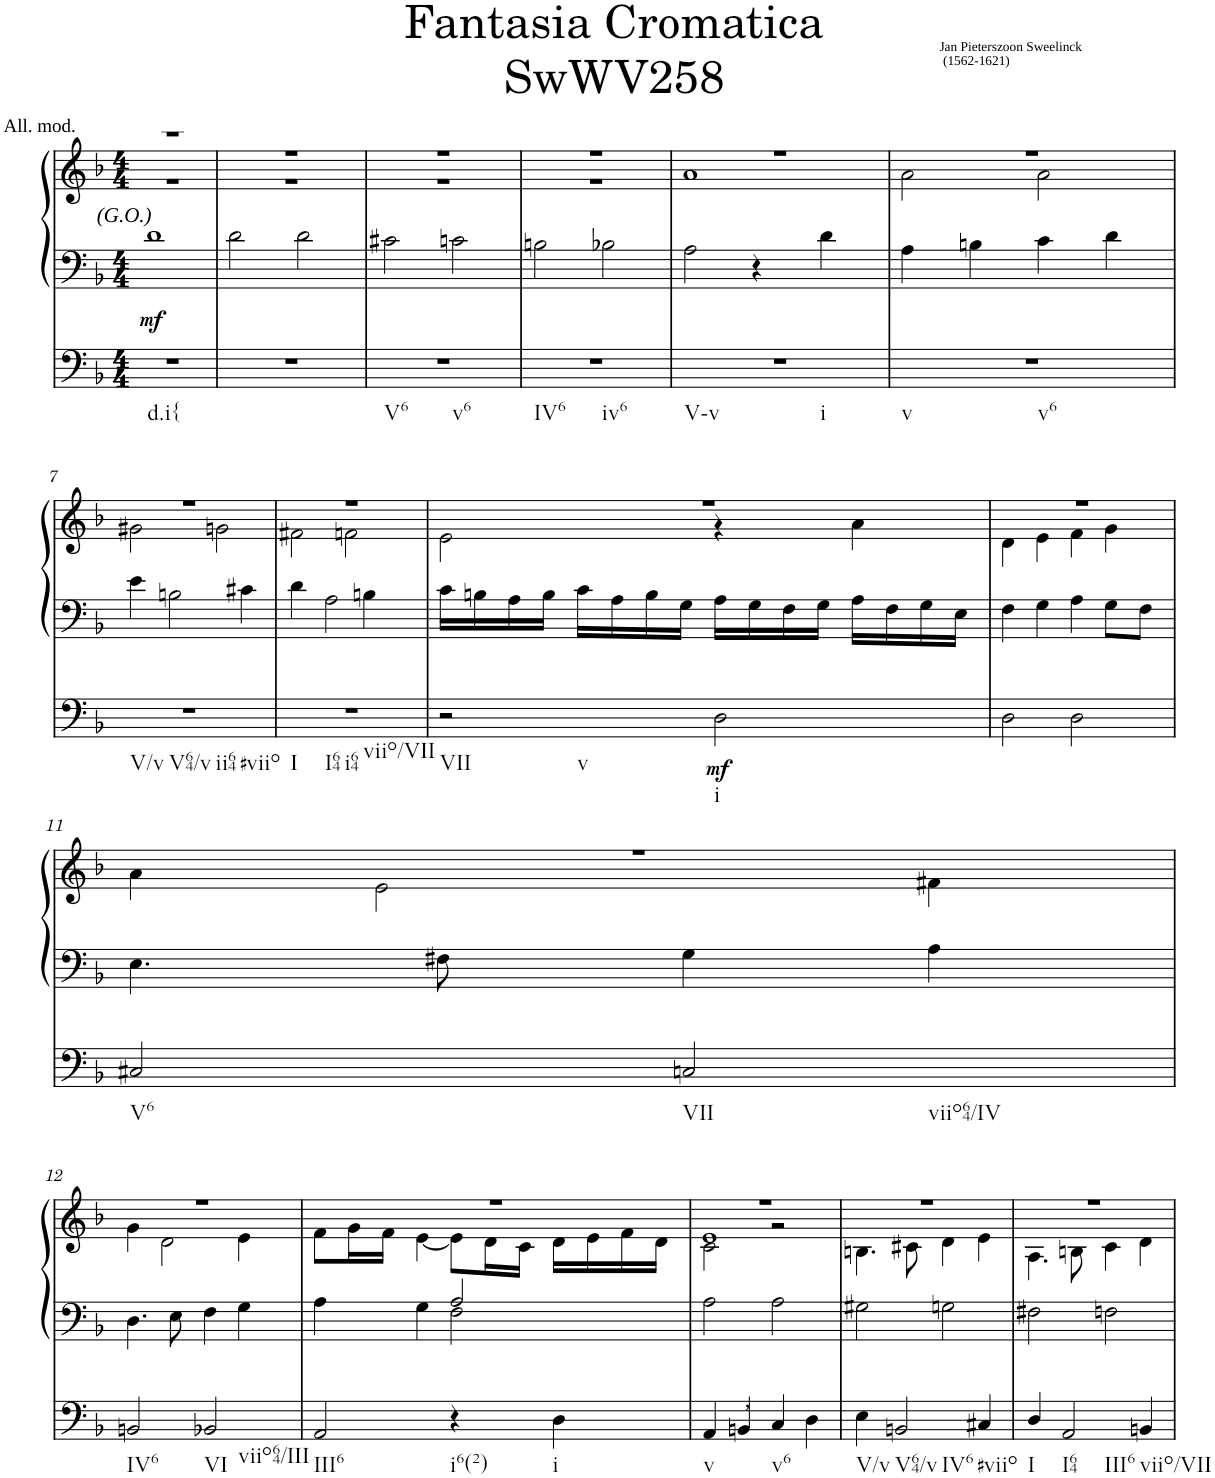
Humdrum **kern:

**kern	**dynam	**kern	**kern	**dynam
*part2	*part2	*part1	*part1	*part1
*staff3	*staff3	*staff2	*staff1	*staff1/2
*I"Pedal	*	*I"linke Hand	*	*
*clefF4	*	*clefF4	*clefG2	*
*k[b-]	*	*k[b-]	*k[b-]	*
*M4/4	*	*M4/4	*M4/4	*
=1	=1	=1	=1	=1
*	*	*	*^	*
!	!	!	!LO:TX:a:t=All. mod.	!	!
!LO:TX:b:t=d.i{	!	!	!	!	!
!	!	!	!	!	!LO:DY:b=2
1r	.	1d	1r	1r	mf
=2	=2	=2	=2	=2	=2
!	!	!LO:TX:a:i:t=(G.O.)	!	!	!
1r	.	2d\	1r	1r	.
.	.	2d\	.	.	.
=3	=3	=3	=3	=3	=3
!LO:TX:b:t=V6	!	!	!	!	!
!LO:TX:b:t=v6	!	!	!	!	!
1r	.	2c#X\	1r	1r	.
.	.	2cn\	.	.	.
=4	=4	=4	=4	=4	=4
!LO:TX:b:t=IV6	!	!	!	!	!
!LO:TX:b:t=iv6	!	!	!	!	!
1r	.	2Bn\	1r	1r	.
.	.	2B-X\	.	.	.
=5	=5	=5	=5	=5	=5
!LO:TX:b:t=V-v	!	!	!	!	!
!LO:TX:b:t=i	!	!	!	!	!
1r	.	2A\	1r	1a	.
.	.	4r	.	.	.
.	.	4d\	.	.	.
=6	=6	=6	=6	=6	=6
!	!	!	!LO:TX:a:t=Jan Pieterszoon Sweelinck	!	!
!	!	!	!LO:TX:a:t=(1562-1621)	!	!
!LO:TX:b:t=v	!	!	!	!	!
!LO:TX:b:t=v6	!	!	!	!	!
1r	.	4A\	1r	2a\	.
.	.	4Bn\	.	.	.
.	.	4c\	.	2a\	.
.	.	4d\	.	.	.
!!LO:LB:g=z	!!
=7	=7	=7	=7	=7	=7
!LO:TX:b:t=V/v	!	!	!	!	!
!LO:TX:b:t=V64/v	!	!	!	!	!
!LO:TX:b:t=ii64	!	!	!	!	!
!LO:TX:b:t=#viio	!	!	!	!	!
1r	.	4e\	1r	2g#X\	.
.	.	2Bn\	.	.	.
.	.	.	.	2gn\	.
.	.	4c#X\	.	.	.
=8	=8	=8	=8	=8	=8
!LO:TX:b:t=I	!	!	!	!	!
!LO:TX:b:t=I64	!	!	!	!	!
!LO:TX:b:t=i64	!	!	!	!	!
!LO:TX:b:t=viio/VII	!	!	!	!	!
1r	.	4d\	1r	2f#X\	.
.	.	2A\	.	.	.
.	.	.	.	2fn\	.
.	.	4Bn\	.	.	.
=9	=9	=9	=9	=9	=9
!LO:TX:b:t=VII	!	!	!	!	!
!LO:TX:b:t=v	!	!	!	!	!
2r	.	16c\LL	1r	2e\	.
.	.	16Bn\	.	.	.
.	.	16A\	.	.	.
.	.	16B\JJ	.	.	.
.	.	16c\LL	.	.	.
.	.	16A\	.	.	.
.	.	16B\	.	.	.
.	.	16G\JJ	.	.	.
!LO:TX:b:t=i	!	!	!	!	!
!	!LO:DY:b	!	!	!	!
2D\	mf	16A\LL	.	4r	.
.	.	16G\	.	.	.
.	.	16F\	.	.	.
.	.	16G\JJ	.	.	.
.	.	16A\LL	.	4a\	.
.	.	16F\	.	.	.
.	.	16G\	.	.	.
.	.	16E\JJ	.	.	.
=10	=10	=10	=10	=10	=10
2D\	.	4F\	1r	4d\	.
.	.	4G\	.	4e\	.
2D\	.	4A\	.	4f\	.
.	.	8G\L	.	4g\	.
.	.	8F\J	.	.	.
!!LO:LB:g=z	!!
=11	=11	=11	=11	=11	=11
!LO:TX:b:t=V6	!	!	!	!	!
2C#X/	.	4.E\	1r	4a\	.
.	.	.	.	2e\	.
.	.	8F#X\	.	.	.
!LO:TX:b:t=VII	!	!	!	!	!
!LO:TX:b:t=viio64/IV	!	!	!	!	!
2Cn/	.	4G\	.	.	.
.	.	4A\	.	4f#X\	.
!!LO:LB:g=z	!!
=12	=12	=12	=12	=12	=12
!LO:TX:b:t=IV6	!	!	!	!	!
2BBn/	.	4.D\	1r	4g\	.
.	.	.	.	2d\	.
.	.	8E\	.	.	.
!LO:TX:b:t=VI	!	!	!	!	!
!LO:TX:b:t=viio64/III	!	!	!	!	!
2BB-X/	.	4F\	.	.	.
.	.	4G\	.	4e\	.
=13	=13	=13	=13	=13	=13
*	*	*^	*	*	*
!LO:TX:b:t=III6	!	!	!	!	!	!
2AA/	.	4A\	2ryy	1r	8f\L	.
.	.	.	.	.	16g\L	.
.	.	.	.	.	16f\JJ	.
.	.	4G\	.	.	[4e\	.
!LO:TX:b:t=i6(2)	!	!	!	!	!	!
4r	.	2A/	2F\	.	8e\L]	.
.	.	.	.	.	16d\L	.
.	.	.	.	.	16c\JJ	.
!LO:TX:b:t=i	!	!	!	!	!	!
4D\	.	.	.	.	16d\LL	.
.	.	.	.	.	16e\	.
.	.	.	.	.	16f\	.
.	.	.	.	.	16d\JJ	.
*	*	*v	*v	*	*	*
=14	=14	=14	=14	=14	=14
*	*	*	*	*^	*
!LO:TX:b:t=v	!	!	!	!	!	!
4AA/	.	2A\	1r	2c\	1e	.
!LO:TX:a:t=,	!	!	!	!	!	!
4BBn/	.	.	.	.	.	.
!LO:TX:b:t=v6	!	!	!	!	!	!
4C/	.	2A\	.	2r	.	.
4D\	.	.	.	.	.	.
*	*	*	*	*v	*v	*
=15	=15	=15	=15	=15	=15
!LO:TX:b:t=V/v	!	!	!	!	!
4E\	.	2G#X\	1r	4.Bn\	.
!LO:TX:b:t=V64/v	!	!	!	!	!
!LO:TX:b:t=IV6	!	!	!	!	!
2BBn/	.	.	.	.	.
.	.	.	.	8c#X\	.
.	.	2Gn\	.	4d\	.
!LO:TX:b:t=#viio	!	!	!	!	!
4C#X/	.	.	.	4e\	.
=16	=16	=16	=16	=16	=16
!LO:TX:b:t=I	!	!	!	!	!
4D/	.	2F#X\	1r	4.A\	.
!LO:TX:b:t=I64	!	!	!	!	!
!LO:TX:b:t=III6	!	!	!	!	!
2AA/	.	.	.	.	.
.	.	.	.	8Bn\	.
.	.	2Fn\	.	4c\	.
!LO:TX:b:t=viio/VII	!	!	!	!	!
4BBn/	.	.	.	4d\	.
*	*	*	*v	*v	*
=	=	=	=	=
*-	*-	*-	*-	*-
